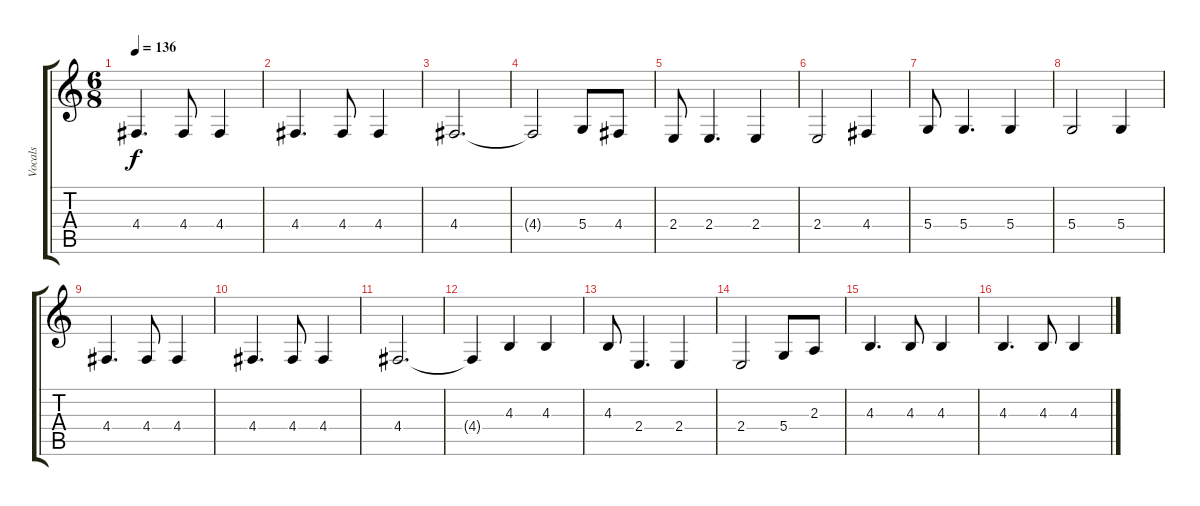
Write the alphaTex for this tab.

\track ("Vocals" "Vocals") {instrument oboe}
\staff {score tabs}
\tuning (E4 B3 G3 D3 A2 E2) {hide}
\ts (6 8)
\tempo 136
\clef g2
\ks c
4.4.4{d dy f} 4.4.8 4.4.4 |
4.4.4{d} 4.4.8 4.4.4 |
4.4.2{d} |
4.4{t}.2 5.4.8 4.4.8 |
2.4.8 2.4.4{d} 2.4.4 |
2.4.2 4.4.4 |
5.4.8 5.4.4{d} 5.4.4 |
5.4.2 5.4.4 |
4.4.4{d} 4.4.8 4.4.4 |
4.4.4{d} 4.4.8 4.4.4 |
4.4.2{d} |
4.4{t}.4 4.3.4 4.3.4 |
4.3.8 2.4.4{d} 2.4.4 |
2.4.2 5.4.8 2.3.8 |
4.3.4{d} 4.3.8 4.3.4 |
4.3.4{d} 4.3.8 4.3.4
